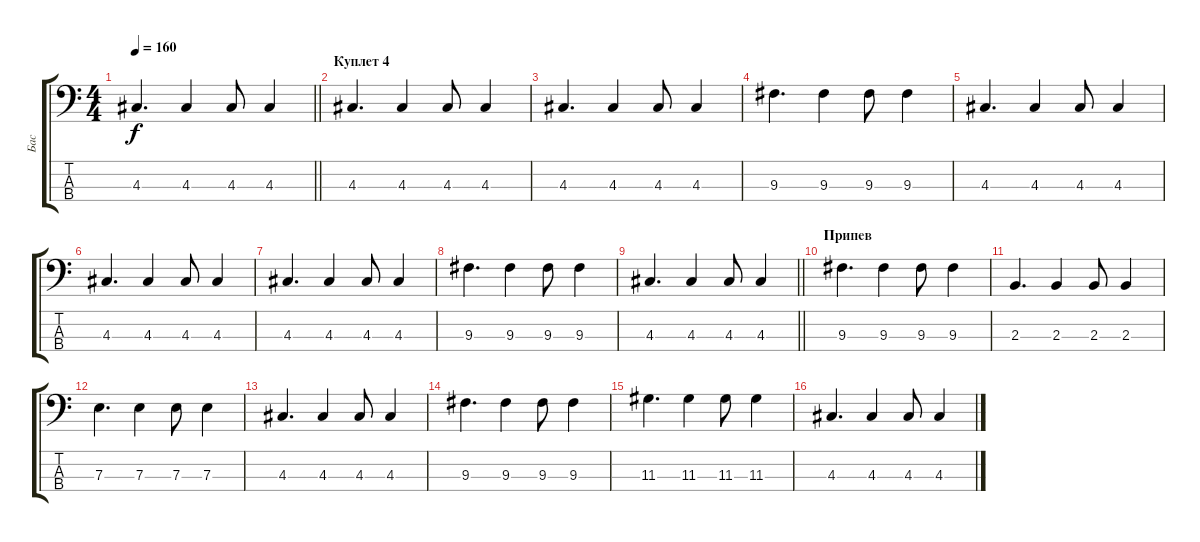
\track ("Бас" "Бас") {instrument electricbassfinger}
\staff {score tabs}
\tuning (G2 D2 A1 E1) {hide}
\ts (4 4)
\tempo 160
\clef f4
\barLineRight lightlight
\ks c
4.3.4{d dy f} 4.3.4 4.3.8 4.3.4 |
\section ("" "Куплет 4")
4.3.4{d} 4.3.4 4.3.8 4.3.4 |
4.3.4{d} 4.3.4 4.3.8 4.3.4 |
9.3.4{d} 9.3.4 9.3.8 9.3.4 |
4.3.4{d} 4.3.4 4.3.8 4.3.4 |
4.3.4{d} 4.3.4 4.3.8 4.3.4 |
4.3.4{d} 4.3.4 4.3.8 4.3.4 |
9.3.4{d} 9.3.4 9.3.8 9.3.4 |
\barLineRight lightlight
4.3.4{d} 4.3.4 4.3.8 4.3.4 |
\section ("" "Припев")
9.3.4{d} 9.3.4 9.3.8 9.3.4 |
2.3.4{d} 2.3.4 2.3.8 2.3.4 |
7.3.4{d} 7.3.4 7.3.8 7.3.4 |
4.3.4{d} 4.3.4 4.3.8 4.3.4 |
9.3.4{d} 9.3.4 9.3.8 9.3.4 |
11.3.4{d} 11.3.4 11.3.8 11.3.4 |
4.3.4{d} 4.3.4 4.3.8 4.3.4
